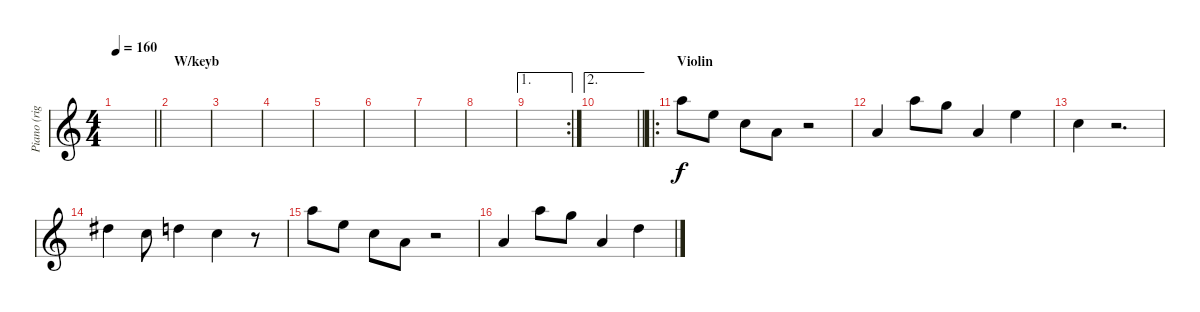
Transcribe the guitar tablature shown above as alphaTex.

\track ("Piano (right hand)" "Piano (rig") {instrument electricgrandpiano}
\staff {score}
\tuning (E4 B3 G3 D3 A2 E2) {hide}
\ts (4 4)
\tempo 160
\clef g2
\barLineRight lightlight
\ks c
|
\section ("" "W/keyb")
|
|
|
|
|
|
|
\ae 1
\rc 2
|
\ae 2
\barLineRight lightlight
|
\ro
\section ("" "Violin")
17.1.8 17.2.8 17.3.8 14.3.8 r.2 |
14.3.4 17.1.8 15.1.8 14.3.4 12.1.4 |
13.2.4 r.2{d} |
11.1.4 13.2.8 10.1.4 8.1.4 r.8 |
17.1.8 17.2.8 17.3.8 14.3.8 r.2 |
14.3.4 17.1.8 15.1.8 14.3.4 15.2.4
